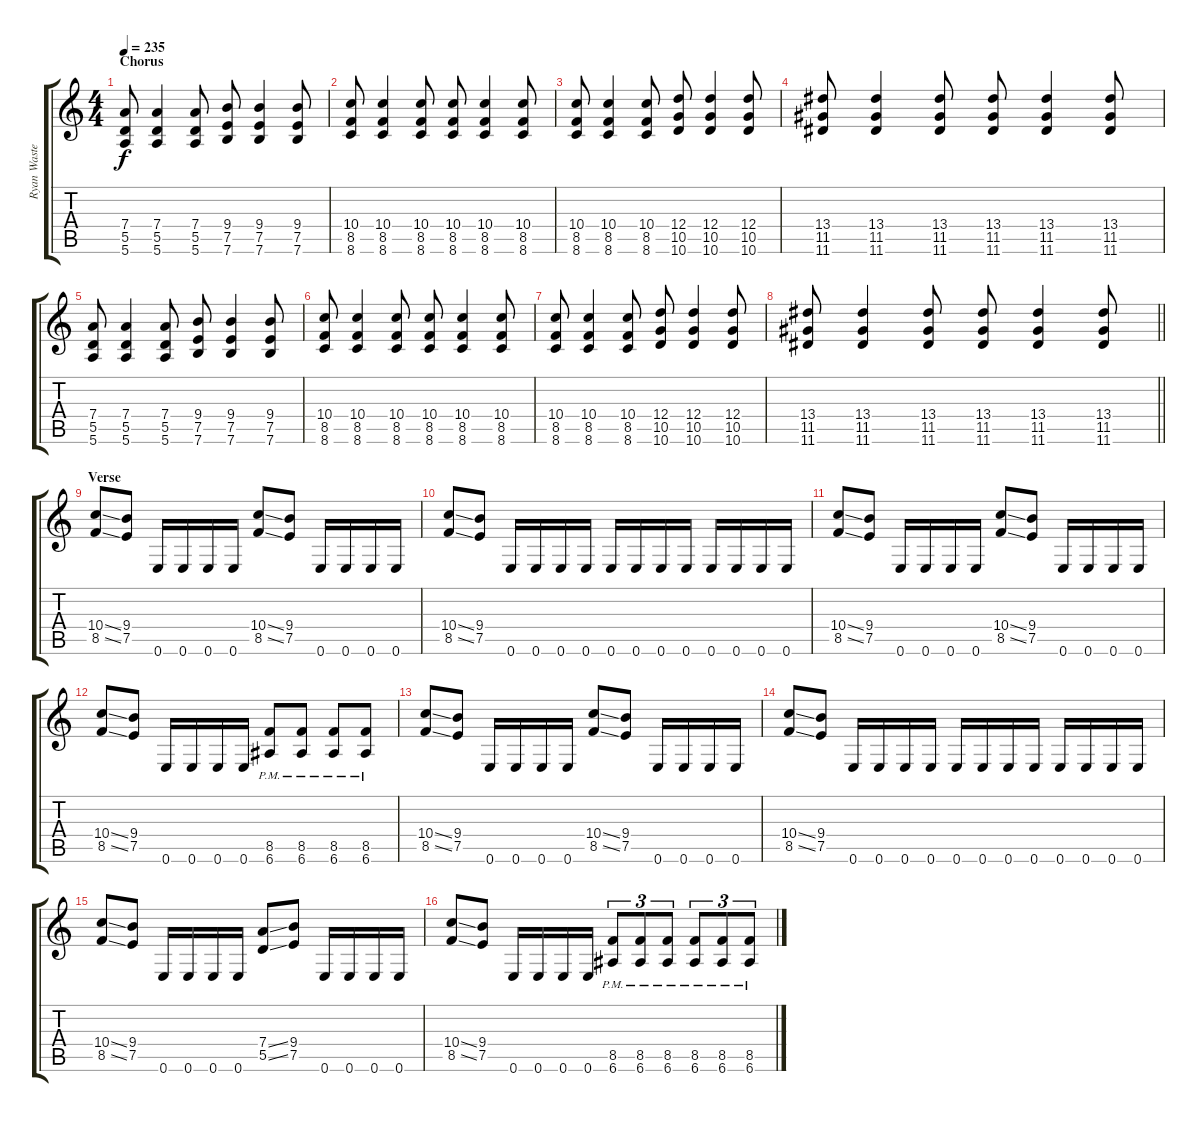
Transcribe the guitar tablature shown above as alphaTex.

\track ("Ryan Waste (Right)" "Ryan Waste") {instrument distortionguitar}
\staff {score tabs}
\tuning (E4 B3 G3 D3 A2 E2) {hide}
\ts (4 4)
\section ("" "Chorus")
\tempo 235
\clef g2
\ks c
(7.4 5.5 5.6).8{dy f} (7.4 5.5 5.6).4 (7.4 5.5 5.6).8 (9.4 7.5 7.6).8 (9.4 7.5 7.6).4 (9.4 7.5 7.6).8 |
(10.4 8.5 8.6).8 (10.4 8.5 8.6).4 (10.4 8.5 8.6).8 (10.4 8.5 8.6).8 (10.4 8.5 8.6).4 (10.4 8.5 8.6).8 |
(10.4 8.5 8.6).8 (10.4 8.5 8.6).4 (10.4 8.5 8.6).8 (12.4 10.5 10.6).8 (12.4 10.5 10.6).4 (12.4 10.5 10.6).8 |
(13.4 11.5 11.6).8 (13.4 11.5 11.6).4 (13.4 11.5 11.6).8 (13.4 11.5 11.6).8 (13.4 11.5 11.6).4 (13.4 11.5 11.6).8 |
(7.4 5.5 5.6).8 (7.4 5.5 5.6).4 (7.4 5.5 5.6).8 (9.4 7.5 7.6).8 (9.4 7.5 7.6).4 (9.4 7.5 7.6).8 |
(10.4 8.5 8.6).8 (10.4 8.5 8.6).4 (10.4 8.5 8.6).8 (10.4 8.5 8.6).8 (10.4 8.5 8.6).4 (10.4 8.5 8.6).8 |
(10.4 8.5 8.6).8 (10.4 8.5 8.6).4 (10.4 8.5 8.6).8 (12.4 10.5 10.6).8 (12.4 10.5 10.6).4 (12.4 10.5 10.6).8 |
\barLineRight lightlight
(13.4 11.5 11.6).8 (13.4 11.5 11.6).4 (13.4 11.5 11.6).8 (13.4 11.5 11.6).8 (13.4 11.5 11.6).4 (13.4 11.5 11.6).8 |
\section ("" "Verse")
(10.4{ss} 8.5{ss}).8 (9.4 7.5).8 0.6.16 0.6.16 0.6.16 0.6.16 (10.4{ss} 8.5{ss}).8 (9.4 7.5).8 0.6.16 0.6.16 0.6.16 0.6.16 |
(10.4{ss} 8.5{ss}).8 (9.4 7.5).8 0.6.16 0.6.16 0.6.16 0.6.16 0.6.16 0.6.16 0.6.16 0.6.16 0.6.16 0.6.16 0.6.16 0.6.16 |
(10.4{ss} 8.5{ss}).8 (9.4 7.5).8 0.6.16 0.6.16 0.6.16 0.6.16 (10.4{ss} 8.5{ss}).8 (9.4 7.5).8 0.6.16 0.6.16 0.6.16 0.6.16 |
(10.4{ss} 8.5{ss}).8 (9.4 7.5).8 0.6.16 0.6.16 0.6.16 0.6.16 (8.5{pm} 6.6{pm}).8 (8.5{pm} 6.6{pm}).8 (8.5{pm} 6.6{pm}).8 (8.5{pm} 6.6{pm}).8 |
(10.4{ss} 8.5{ss}).8 (9.4 7.5).8 0.6.16 0.6.16 0.6.16 0.6.16 (10.4{ss} 8.5{ss}).8 (9.4 7.5).8 0.6.16 0.6.16 0.6.16 0.6.16 |
(10.4{ss} 8.5{ss}).8 (9.4 7.5).8 0.6.16 0.6.16 0.6.16 0.6.16 0.6.16 0.6.16 0.6.16 0.6.16 0.6.16 0.6.16 0.6.16 0.6.16 |
(10.4{ss} 8.5{ss}).8 (9.4 7.5).8 0.6.16 0.6.16 0.6.16 0.6.16 (7.4{ss} 5.5{ss}).8 (9.4 7.5).8 0.6.16 0.6.16 0.6.16 0.6.16 |
(10.4{ss} 8.5{ss}).8 (9.4 7.5).8 0.6.16 0.6.16 0.6.16 0.6.16 (8.5{pm} 6.6{pm}).8{tu (3 2)} (8.5{pm} 6.6{pm}).8{tu (3 2)} (8.5{pm} 6.6{pm}).8{tu (3 2)} (8.5{pm} 6.6{pm}).8{tu (3 2)} (8.5{pm} 6.6{pm}).8{tu (3 2)} (8.5{pm} 6.6{pm}).8{tu (3 2)}
